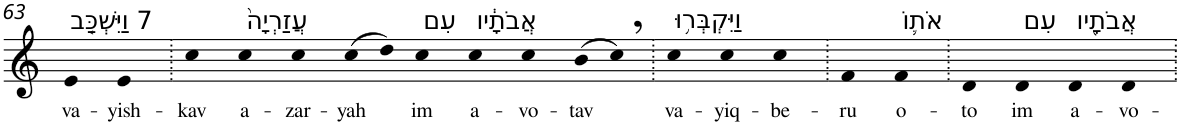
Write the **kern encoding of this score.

**kern	**text
*part1	*part1
*staff1	*staff1
*I"Piano	*
*I'Pno	*
!!LO:PB:g=z
*clefG2	*
*k[]	*
=63	=63
!LO:TX:a:t=7 וַיִּשְׁכַּ֤ב	!
!	!LO:LY:b
4e	va-
!	!LO:LY:b
4e	-yish-
=64.	=64.
!	!LO:LY:b
4cc	-kav
!LO:TX:a:t=עֲזַרְיָה֙	!
!	!LO:LY:b
4cc	a-
!	!LO:LY:b
4cc	-zar-
!	!LO:LY:b
(>8cc	-yah
8dd)	.
!LO:TX:a:t=עִם	!
!	!LO:LY:b
4cc	im
!LO:TX:a:t=אֲבֹתָ֔יו	!
!	!LO:LY:b
4cc	a-
!	!LO:LY:b
4cc	-vo-
!	!LO:LY:b
(>8b	-tav
8cc,)	.
=65.	=65.
!LO:TX:a:t=וַיִּקְבְּר֥וּ	!
!	!LO:LY:b
4cc	va-
!	!LO:LY:b
4cc	-yiq-
!	!LO:LY:b
4cc	-be-
=66.	=66.
!	!LO:LY:b
4f	-ru
!LO:TX:a:t=אֹת֛וֹ	!
!	!LO:LY:b
4f	o-
=67.	=67.
!	!LO:LY:b
4d	-to
!LO:TX:a:t=עִם	!
!	!LO:LY:b
4d	im
!LO:TX:a:t=אֲבֹתָ֖יו	!
!	!LO:LY:b
4d	a-
!	!LO:LY:b
4d	-vo-
=.	=.
*-	*-
